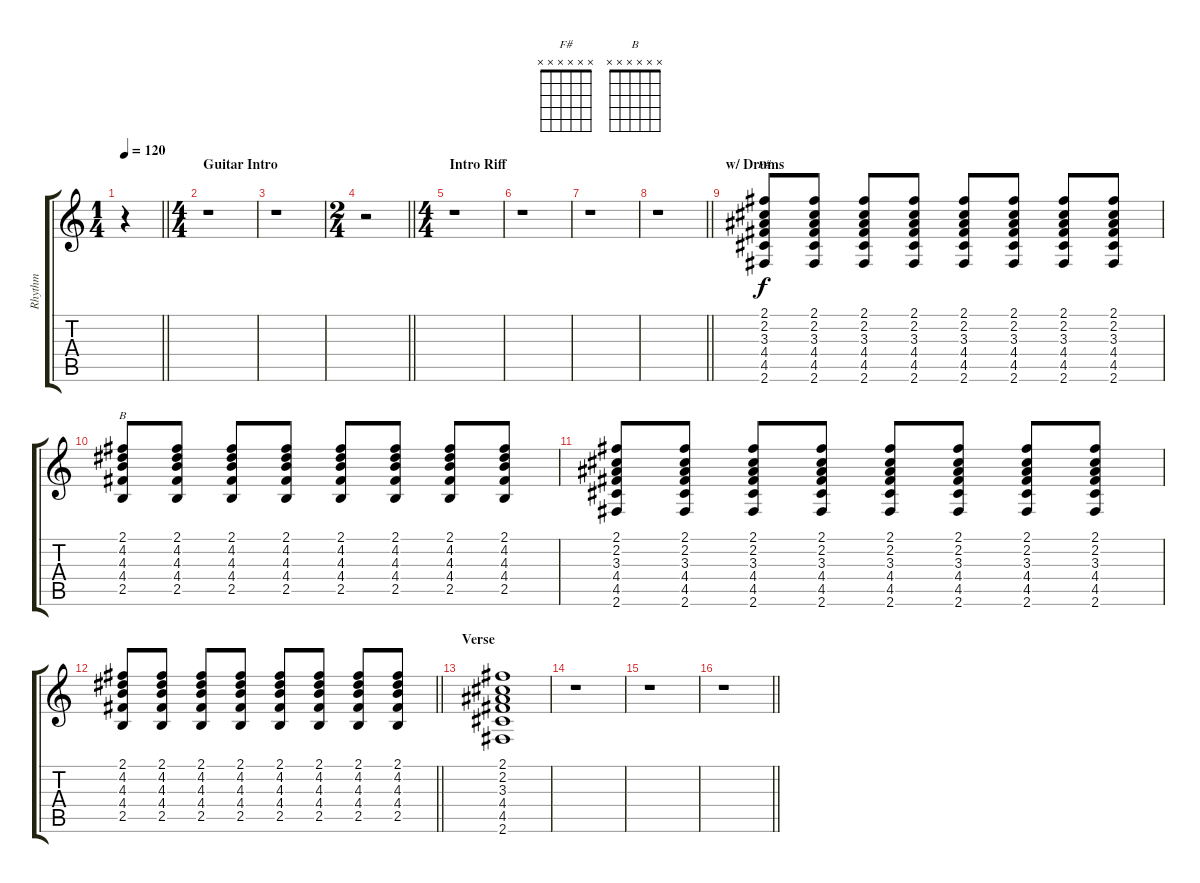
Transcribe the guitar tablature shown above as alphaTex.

\track ("Rhythm" "Rhythm") {instrument electricguitarjazz}
\staff {score tabs}
\tuning (E4 B3 G3 D3 A2 E2) {hide}
\chord ("F#" x x x x x x)
\chord ("B" x x x x x x)
\ts (1 4)
\tempo 120
\clef g2
\barLineRight lightlight
\ks c
r.4{dy f instrument electricguitarjazz} |
\ts (4 4)
\section ("" "Guitar Intro")
r.1 |
r.1 |
\ts (2 4)
\barLineRight lightlight
r.2 |
\ts (4 4)
\section ("" "Intro Riff")
r.1 |
r.1 |
r.1 |
\barLineRight lightlight
r.1 |
\section ("" "w/ Drums")
(2.1 2.2 3.3 4.4 4.5 2.6).8{ch "F#"} (2.1 2.2 3.3 4.4 4.5 2.6).8 (2.1 2.2 3.3 4.4 4.5 2.6).8 (2.1 2.2 3.3 4.4 4.5 2.6).8 (2.1 2.2 3.3 4.4 4.5 2.6).8 (2.1 2.2 3.3 4.4 4.5 2.6).8 (2.1 2.2 3.3 4.4 4.5 2.6).8 (2.1 2.2 3.3 4.4 4.5 2.6).8 |
(2.1 4.2 4.3 4.4 2.5).8{ch "B"} (2.1 4.2 4.3 4.4 2.5).8 (2.1 4.2 4.3 4.4 2.5).8 (2.1 4.2 4.3 4.4 2.5).8 (2.1 4.2 4.3 4.4 2.5).8 (2.1 4.2 4.3 4.4 2.5).8 (2.1 4.2 4.3 4.4 2.5).8 (2.1 4.2 4.3 4.4 2.5).8 |
(2.1 2.2 3.3 4.4 4.5 2.6).8 (2.1 2.2 3.3 4.4 4.5 2.6).8 (2.1 2.2 3.3 4.4 4.5 2.6).8 (2.1 2.2 3.3 4.4 4.5 2.6).8 (2.1 2.2 3.3 4.4 4.5 2.6).8 (2.1 2.2 3.3 4.4 4.5 2.6).8 (2.1 2.2 3.3 4.4 4.5 2.6).8 (2.1 2.2 3.3 4.4 4.5 2.6).8 |
\barLineRight lightlight
(2.1 4.2 4.3 4.4 2.5).8 (2.1 4.2 4.3 4.4 2.5).8 (2.1 4.2 4.3 4.4 2.5).8 (2.1 4.2 4.3 4.4 2.5).8 (2.1 4.2 4.3 4.4 2.5).8 (2.1 4.2 4.3 4.4 2.5).8 (2.1 4.2 4.3 4.4 2.5).8 (2.1 4.2 4.3 4.4 2.5).8 |
\section ("" "Verse")
(2.1 2.2 3.3 4.4 4.5 2.6).1 |
r.1 |
r.1 |
\barLineRight lightlight
r.1
